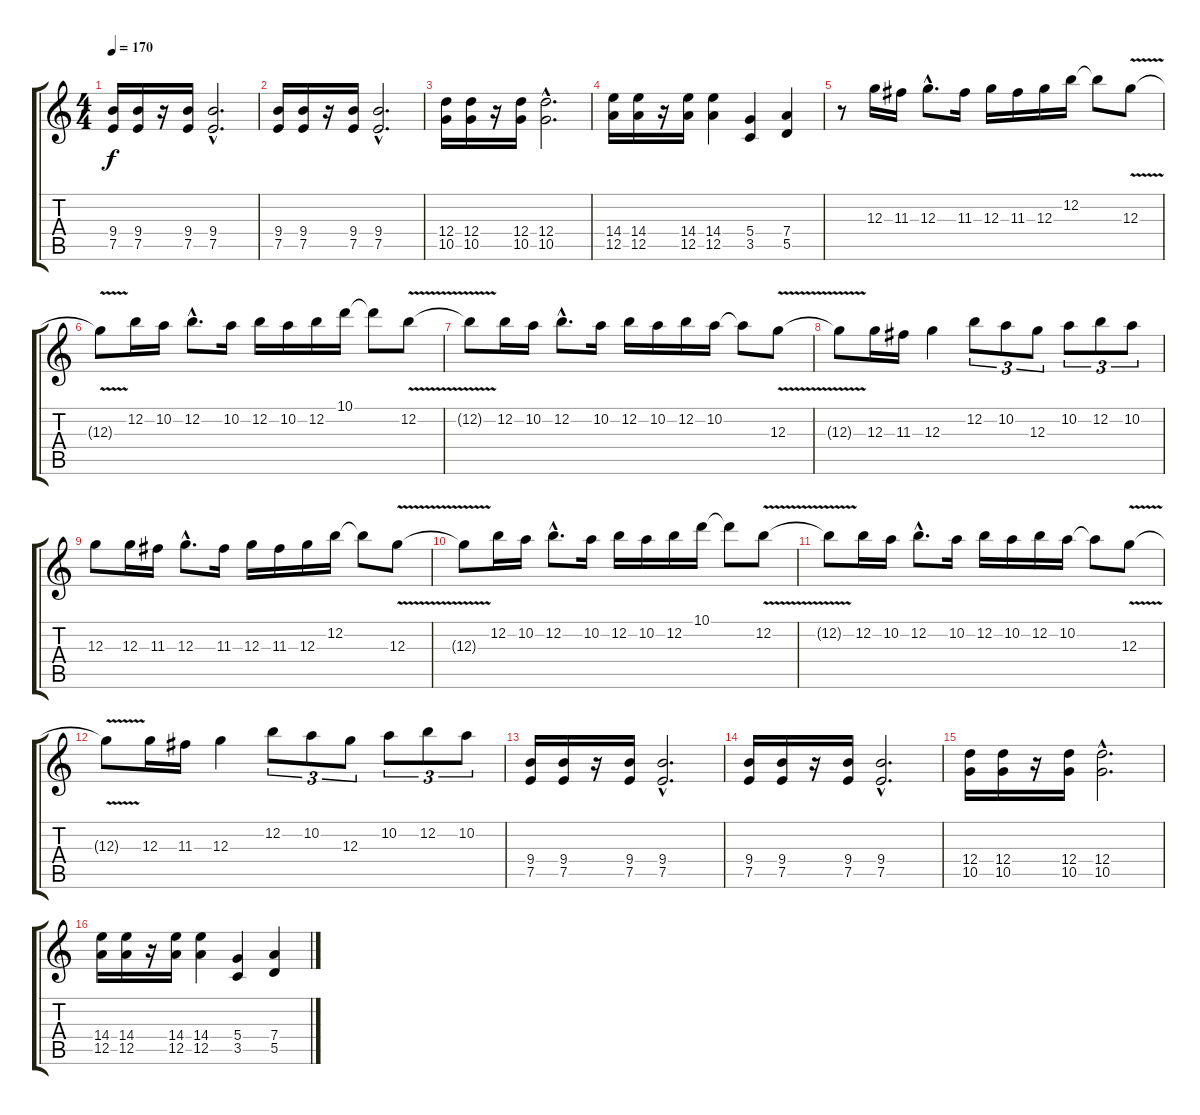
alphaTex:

\track "" {instrument overdrivenguitar}
\staff {score tabs}
\tuning (E4 B3 G3 D3 A2 E2) {hide}
\ts (4 4)
\tempo 170
\clef g2
\ks c
(9.4 7.5).16{dy f} (9.4 7.5).16 r.16 (9.4 7.5).16 (9.4{hac} 7.5{hac}).2{d} |
(9.4 7.5).16 (9.4 7.5).16 r.16 (9.4 7.5).16 (9.4{hac} 7.5{hac}).2{d} |
(12.4 10.5).16 (12.4 10.5).16 r.16 (12.4 10.5).16 (12.4{hac} 10.5{hac}).2{d} |
(14.4 12.5).16 (14.4 12.5).16 r.16 (14.4 12.5).16 (14.4 12.5).4 (5.4 3.5).4 (7.4 5.5).4 |
\section ("" "")
r.8 12.3.16 11.3.16 12.3{hac}.8{d} 11.3.16 12.3.16 11.3.16 12.3.16 12.2.16 12.2{t}.8 12.3{v}.8 |
12.3{t}.8 12.2.16 10.2.16 12.2{hac}.8{d} 10.2.16 12.2.16 10.2.16 12.2.16 10.1.16 10.1{t}.8 12.2{v}.8 |
12.2{t}.8 12.2.16 10.2.16 12.2{hac}.8{d} 10.2.16 12.2.16 10.2.16 12.2.16 10.2.16 10.2{t}.8 12.3{v}.8 |
12.3{t}.8 12.3.16 11.3.16 12.3.4 12.2.8{tu (3 2)} 10.2.8{tu (3 2)} 12.3.8{tu (3 2)} 10.2.8{tu (3 2)} 12.2.8{tu (3 2)} 10.2.8{tu (3 2)} |
12.3.8 12.3.16 11.3.16 12.3{hac}.8{d} 11.3.16 12.3.16 11.3.16 12.3.16 12.2.16 12.2{t}.8 12.3{v}.8 |
12.3{t}.8 12.2.16 10.2.16 12.2{hac}.8{d} 10.2.16 12.2.16 10.2.16 12.2.16 10.1.16 10.1{t}.8 12.2{v}.8 |
12.2{t}.8 12.2.16 10.2.16 12.2{hac}.8{d} 10.2.16 12.2.16 10.2.16 12.2.16 10.2.16 10.2{t}.8 12.3{v}.8 |
12.3{t}.8 12.3.16 11.3.16 12.3.4 12.2.8{tu (3 2)} 10.2.8{tu (3 2)} 12.3.8{tu (3 2)} 10.2.8{tu (3 2)} 12.2.8{tu (3 2)} 10.2.8{tu (3 2)} |
(9.4 7.5).16 (9.4 7.5).16 r.16 (9.4 7.5).16 (9.4{hac} 7.5{hac}).2{d} |
(9.4 7.5).16 (9.4 7.5).16 r.16 (9.4 7.5).16 (9.4{hac} 7.5{hac}).2{d} |
(12.4 10.5).16 (12.4 10.5).16 r.16 (12.4 10.5).16 (12.4{hac} 10.5{hac}).2{d} |
(14.4 12.5).16 (14.4 12.5).16 r.16 (14.4 12.5).16 (14.4 12.5).4 (5.4 3.5).4 (7.4 5.5).4
